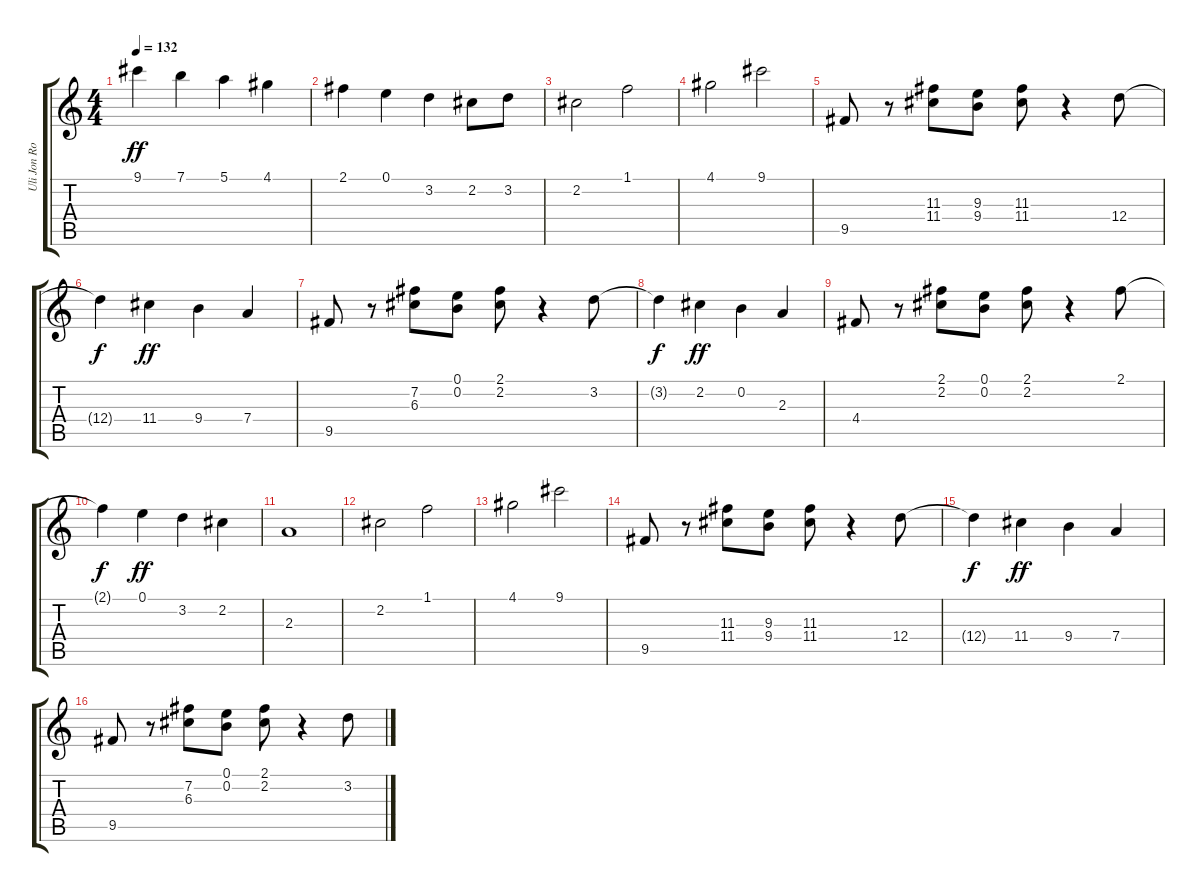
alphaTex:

\track ("Uli Jon Roth" "Uli Jon Ro") {instrument overdrivenguitar}
\staff {score tabs}
\tuning (E4 B3 G3 D3 A2 E2) {hide}
\ts (4 4)
\tempo 132
\clef g2
\ks c
9.1.4{dy ff} 7.1.4 5.1.4 4.1.4 |
2.1.4 0.1.4 3.2.4 2.2.8 3.2.8 |
2.2.2 1.1.2 |
4.1.2 9.1.2 |
9.5.8 r.8 (11.3 11.4).8 (9.3 9.4).8 (11.3 11.4).8 r.4 12.4.8 |
12.4{t}.4{dy f} 11.4.4{dy ff} 9.4.4 7.4.4 |
9.5.8 r.8 (7.2 6.3).8 (0.1 0.2).8 (2.1 2.2).8 r.4 3.2.8 |
3.2{t}.4{dy f} 2.2.4{dy ff} 0.2.4 2.3.4 |
4.4.8 r.8 (2.1 2.2).8 (0.1 0.2).8 (2.1 2.2).8 r.4 2.1.8 |
2.1{t}.4{dy f} 0.1.4{dy ff} 3.2.4 2.2.4 |
2.3.1 |
2.2.2 1.1.2 |
4.1.2 9.1.2 |
9.5.8 r.8 (11.3 11.4).8 (9.3 9.4).8 (11.3 11.4).8 r.4 12.4.8 |
12.4{t}.4{dy f} 11.4.4{dy ff} 9.4.4 7.4.4 |
9.5.8 r.8 (7.2 6.3).8 (0.1 0.2).8 (2.1 2.2).8 r.4 3.2.8
